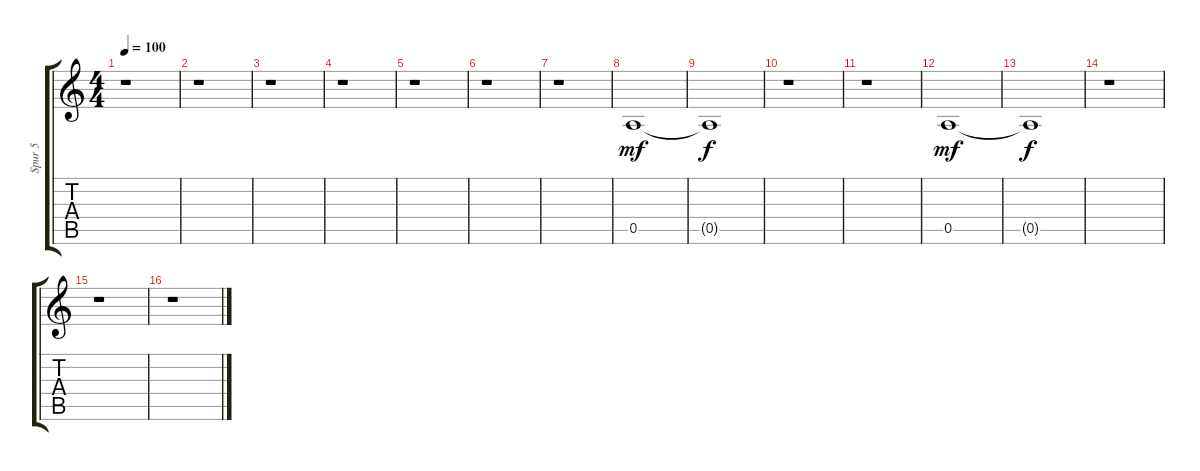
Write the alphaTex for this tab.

\track ("Spur 5" "Spur 5") {instrument guitarharmonics}
\staff {score tabs}
\tuning (E4 B3 G3 D3 A2 E2) {hide}
\ts (4 4)
\tempo 100
\clef g2
\ks c
r.1{dy mf} |
r.1 |
r.1 |
r.1 |
r.1 |
r.1 |
r.1 |
0.5.1 |
0.5{t}.1{dy f} |
r.1 |
r.1 |
0.5.1{dy mf} |
0.5{t}.1{dy f} |
r.1 |
r.1 |
r.1
